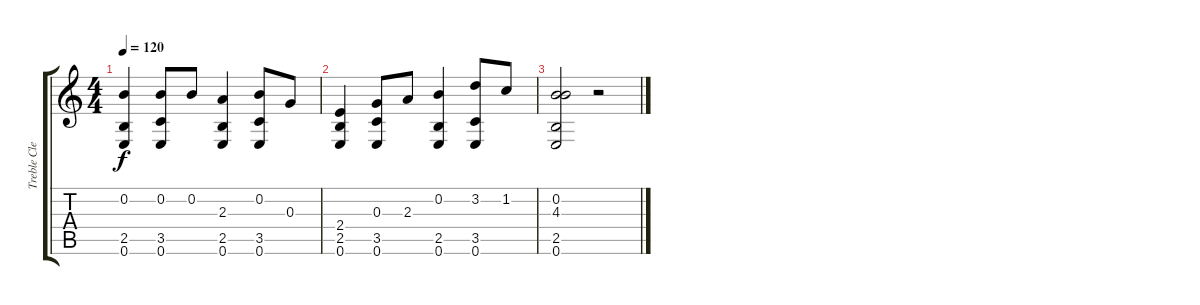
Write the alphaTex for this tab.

\track ("Treble Clef       " "Treble Cle") {instrument acousticguitarnylon}
\staff {score tabs}
\tuning (E4 B3 G3 D3 A2 E2) {hide}
\ts (4 4)
\tempo 120
\clef g2
\ks c
(0.2 2.5 0.6).4{dy f} (0.2 3.5 0.6).8 0.2.8 (2.3 2.5 0.6).4 (0.2 3.5 0.6).8 0.3.8 |
(2.4 2.5 0.6).4 (0.3 3.5 0.6).8 2.3.8 (0.2 2.5 0.6).4 (3.2 3.5 0.6).8 1.2.8 |
(0.2 4.3 2.5 0.6).2 r.2
